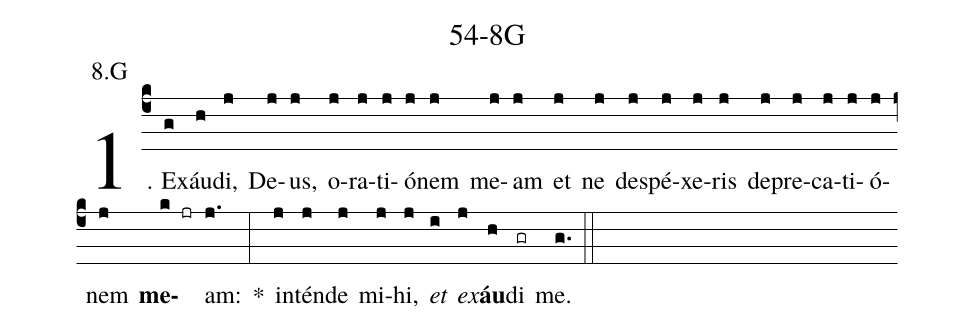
name: 54-8G;
annotation: 8.G;
%%
(c4)1. Ex(g)áu(h)di,(j) De(j)us,(j) o(j)ra(j)ti(j)ó(j)nem(j) me(j)am(j) et(j) ne(j) de(j)spé(j)xe(j)ris(j) de(j)pre(j)ca(j)ti(j)ó(j)nem(j) <b>me</b>(k jr)am:(j.) *(:) in(j)tén(j)de(j) mi(j)hi,(j) <i>et</i>(i) <i>ex</i>(j)<b>áu</b>(h)di(gr) me.(g.) (::)
